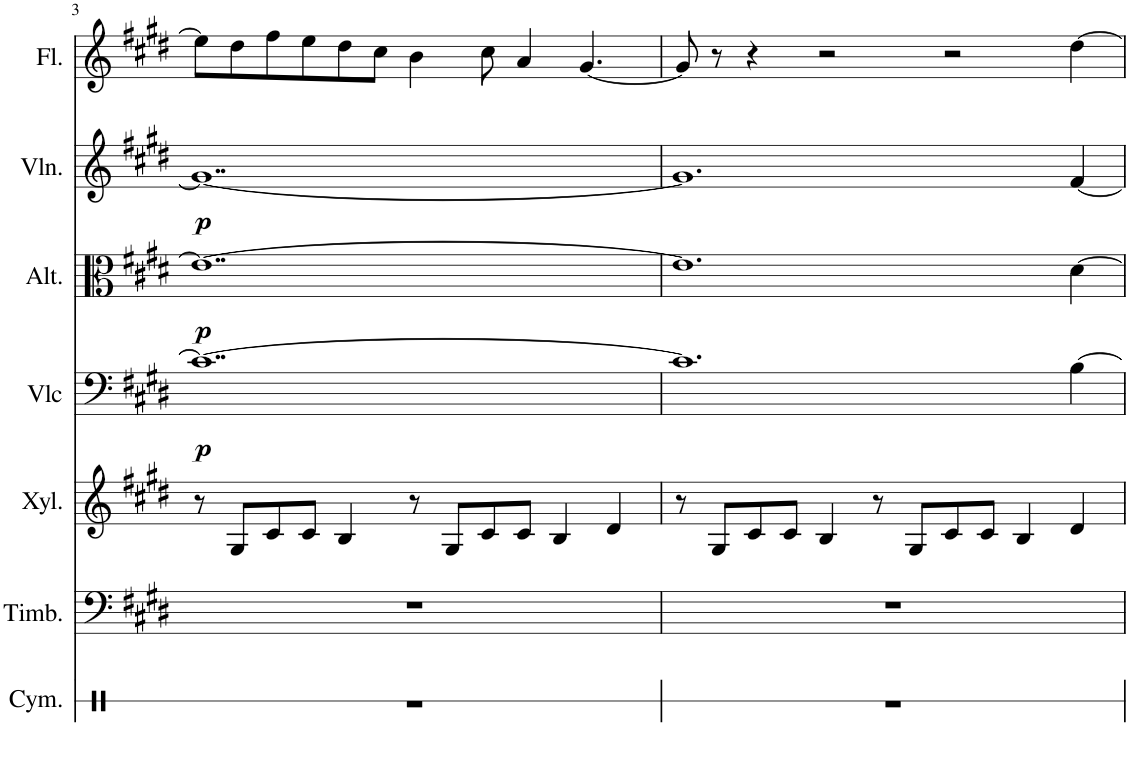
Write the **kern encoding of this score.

**kern	**kern	**kern	**kern	**dynam	**kern	**dynam	**kern	**dynam	**kern
*part7	*part6	*part5	*part4	*part4	*part3	*part3	*part2	*part2	*part1
*staff7	*staff6	*staff5	*staff4	*staff4	*staff3	*staff3	*staff2	*staff2	*staff1
*I"Cymbale	*I"Timbales	*I"Xylophone	*I"Violoncelle	*	*I"Alto	*	*I"Violon	*	*I"Flûte
*I'Cym.	*I'Timb.	*I'Xyl.	*I'Vlc	*	*I'Alt.	*	*I'Vln.	*	*I'Fl.
!!LO:PB:g=z
*clefX	*clefF4	*clefG2	*clefF4	*	*clefC3	*	*clefG2	*	*clefG2
*	*	*Trd-7c-12	*	*	*	*	*	*	*
*k[]	*k[f#c#g#d#]	*k[f#c#g#d#]	*k[f#c#g#d#]	*	*k[f#c#g#d#]	*	*k[f#c#g#d#]	*	*k[f#c#g#d#]
*M7/4	*M7/4	*M7/4	*M7/4	*	*M7/4	*	*M7/4	*	*M7/4
=3	=3	=3	=3	=3	=3	=3	=3	=3	=3
!	!	!	!	!LO:DY:b	!	!LO:DY:b	!	!LO:DY:b	!
1..r	1..r	8r	1..c#_	p	1..e_	p	1..g#_	p	8ee\L]
.	.	8G#/L	.	.	.	.	.	.	8dd#\
.	.	8c#/	.	.	.	.	.	.	8ff#\
.	.	8c#/J	.	.	.	.	.	.	8ee\
.	.	4B/	.	.	.	.	.	.	8dd#\
.	.	.	.	.	.	.	.	.	8cc#\J
.	.	8r	.	.	.	.	.	.	4b\
.	.	8G#/L	.	.	.	.	.	.	.
.	.	8c#/	.	.	.	.	.	.	8cc#\
.	.	8c#/J	.	.	.	.	.	.	4a/
.	.	4B/	.	.	.	.	.	.	.
.	.	.	.	.	.	.	.	.	[4.g#/
.	.	4d#/	.	.	.	.	.	.	.
=4	=4	=4	=4	=4	=4	=4	=4	=4	=4
1..r	1..r	8r	1.c#]	.	1.e]	.	1.g#]	.	8g#/]
.	.	8G#/L	.	.	.	.	.	.	8r
.	.	8c#/	.	.	.	.	.	.	4r
.	.	8c#/J	.	.	.	.	.	.	.
.	.	4B/	.	.	.	.	.	.	2r
.	.	8r	.	.	.	.	.	.	.
.	.	8G#/L	.	.	.	.	.	.	.
.	.	8c#/	.	.	.	.	.	.	2r
.	.	8c#/J	.	.	.	.	.	.	.
.	.	4B/	.	.	.	.	.	.	.
.	.	4d#/	[4B\	.	[4d#\	.	[4f#/	.	[4dd#\
=	=	=	=	=	=	=	=	=	=
*-	*-	*-	*-	*-	*-	*-	*-	*-	*-
